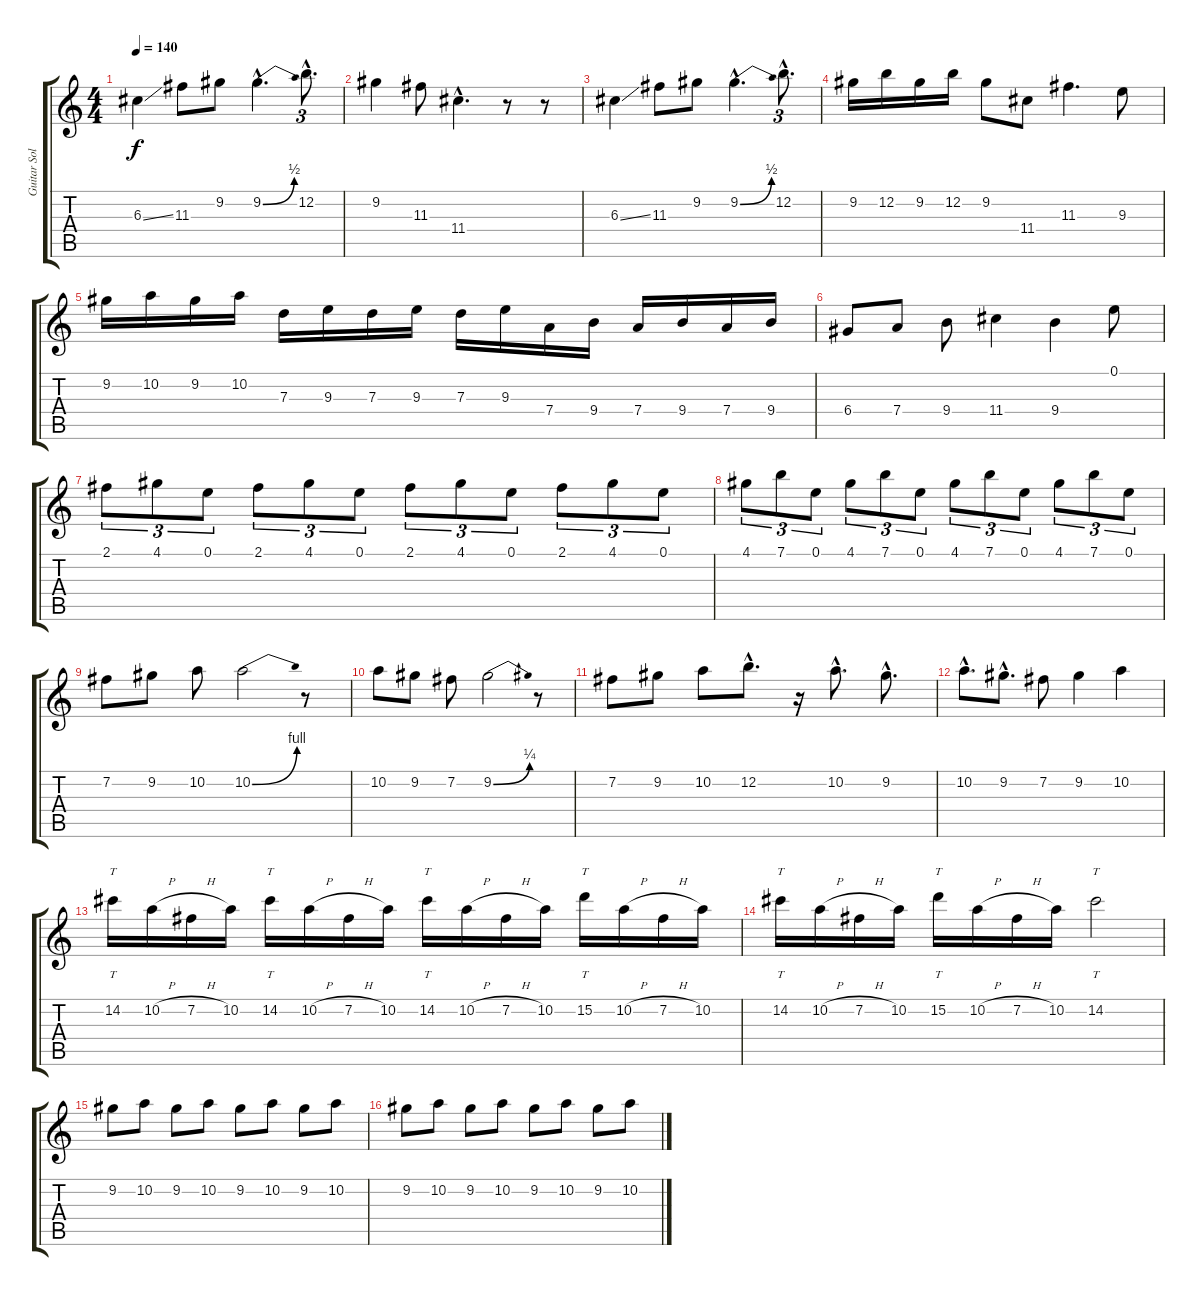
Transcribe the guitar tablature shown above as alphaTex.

\track ("Guitar Solo" "Guitar Sol") {instrument distortionguitar}
\staff {score tabs}
\tuning (E4 B3 G3 D3 A2 E2) {hide}
\ts (4 4)
\tempo 140
\clef g2
\ks c
6.3{ss}.4{dy f instrument distortionguitar} 11.3.8 9.2.8 9.2{be (bend 0 0 60 2) hac}.4{d} 12.2{hac}.8{d tu (3 2)} |
9.2.4 11.3.8 11.4{hac}.4{d} r.8 r.8 |
6.3{ss}.4 11.3.8 9.2.8 9.2{be (bend 0 0 60 2) hac}.4{d} 12.2{hac}.8{d tu (3 2)} |
9.2.16 12.2.16 9.2.16 12.2.16 9.2.8 11.4.8 11.3.4{d} 9.3.8 |
9.2.16 10.2.16 9.2.16 10.2.16 7.3.16 9.3.16 7.3.16 9.3.16 7.3.16 9.3.16 7.4.16 9.4.16 7.4.16 9.4.16 7.4.16 9.4.16 |
6.4.8 7.4.8 9.4.8 11.4.4 9.4.4 0.1.8 |
2.1.8{tu (3 2)} 4.1.8{tu (3 2)} 0.1.8{tu (3 2)} 2.1.8{tu (3 2)} 4.1.8{tu (3 2)} 0.1.8{tu (3 2)} 2.1.8{tu (3 2)} 4.1.8{tu (3 2)} 0.1.8{tu (3 2)} 2.1.8{tu (3 2)} 4.1.8{tu (3 2)} 0.1.8{tu (3 2)} |
4.1.8{tu (3 2)} 7.1.8{tu (3 2)} 0.1.8{tu (3 2)} 4.1.8{tu (3 2)} 7.1.8{tu (3 2)} 0.1.8{tu (3 2)} 4.1.8{tu (3 2)} 7.1.8{tu (3 2)} 0.1.8{tu (3 2)} 4.1.8{tu (3 2)} 7.1.8{tu (3 2)} 0.1.8{tu (3 2)} |
7.2.8 9.2.8 10.2.8 10.2{be (bend 0 0 60 4)}.2 r.8 |
10.2.8 9.2.8 7.2.8 9.2{be (bend 0 0 60 1)}.2 r.8 |
7.2.8 9.2.8 10.2.8 12.2{hac}.8{d} r.16 10.2{hac}.8{d} 9.2{hac}.8{d} |
10.2{hac}.8{d} 9.2{hac}.8{d} 7.2.8 9.2.4 10.2.4 |
14.2.16{tt} 10.2{h}.16 7.2{h}.16 10.2.16 14.2.16{tt} 10.2{h}.16 7.2{h}.16 10.2.16 14.2.16{tt} 10.2{h}.16 7.2{h}.16 10.2.16 15.2.16{tt} 10.2{h}.16 7.2{h}.16 10.2.16 |
14.2.16{tt} 10.2{h}.16 7.2{h}.16 10.2.16 15.2.16{tt} 10.2{h}.16 7.2{h}.16 10.2.16 14.2.2{tt} |
9.2.8 10.2.8 9.2.8 10.2.8 9.2.8 10.2.8 9.2.8 10.2.8 |
9.2.8 10.2.8 9.2.8 10.2.8 9.2.8 10.2.8 9.2.8 10.2.8
